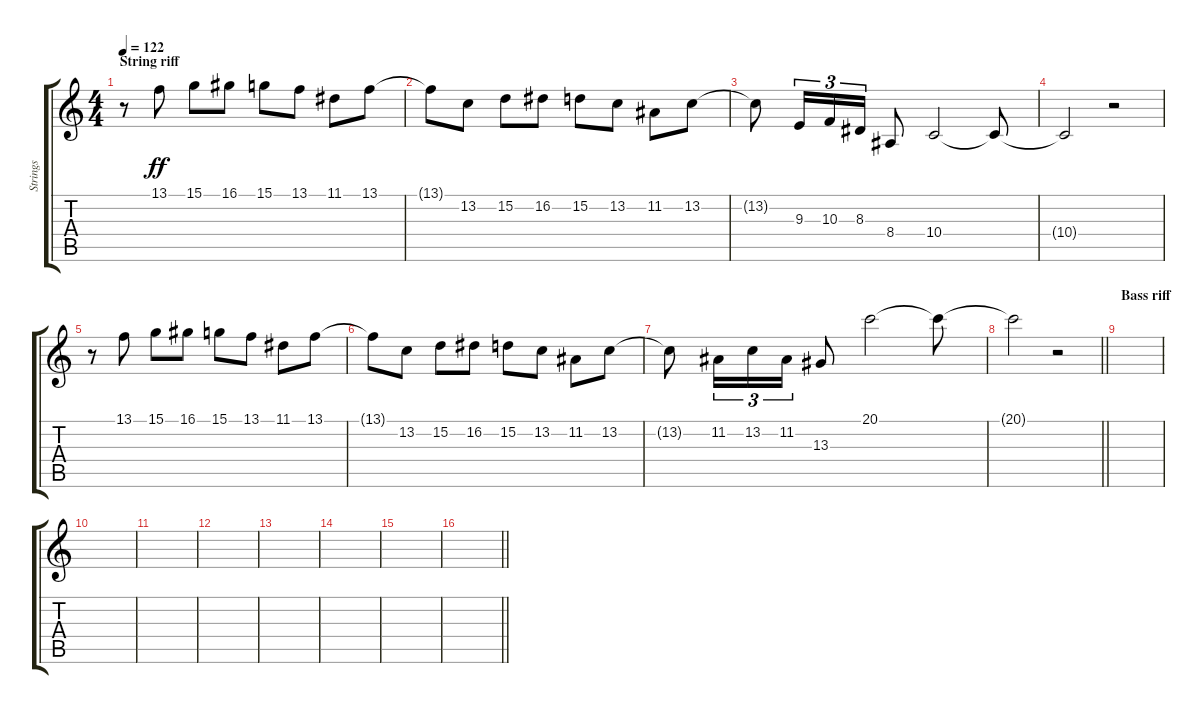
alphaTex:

\track ("Strings" "Strings") {instrument tremolostrings}
\staff {score tabs}
\tuning (E4 B3 G3 D3 A2 E2) {hide}
\ts (4 4)
\section ("" "String riff")
\tempo 122
\clef g2
\ks c
r.8{dy f} 13.1.8{dy ff} 15.1.8 16.1.8 15.1.8 13.1.8 11.1.8 13.1.8 |
13.1{t}.8 13.2.8 15.2.8 16.2.8 15.2.8 13.2.8 11.2.8 13.2.8 |
13.2{t}.8 9.3.16{tu (3 2)} 10.3.16{tu (3 2)} 8.3.16{tu (3 2)} 8.4.8 10.4.2 10.4{t}.8 |
10.4{t}.2 r.2 |
r.8 13.1.8 15.1.8 16.1.8 15.1.8 13.1.8 11.1.8 13.1.8 |
13.1{t}.8 13.2.8 15.2.8 16.2.8 15.2.8 13.2.8 11.2.8 13.2.8 |
13.2{t}.8 11.2.16{tu (3 2)} 13.2.16{tu (3 2)} 11.2.16{tu (3 2)} 13.3.8 20.1.2 20.1{t}.8 |
\barLineRight lightlight
20.1{t}.2 r.2 |
\section ("" "Bass riff")
|
|
|
|
|
|
|
\barLineRight lightlight
